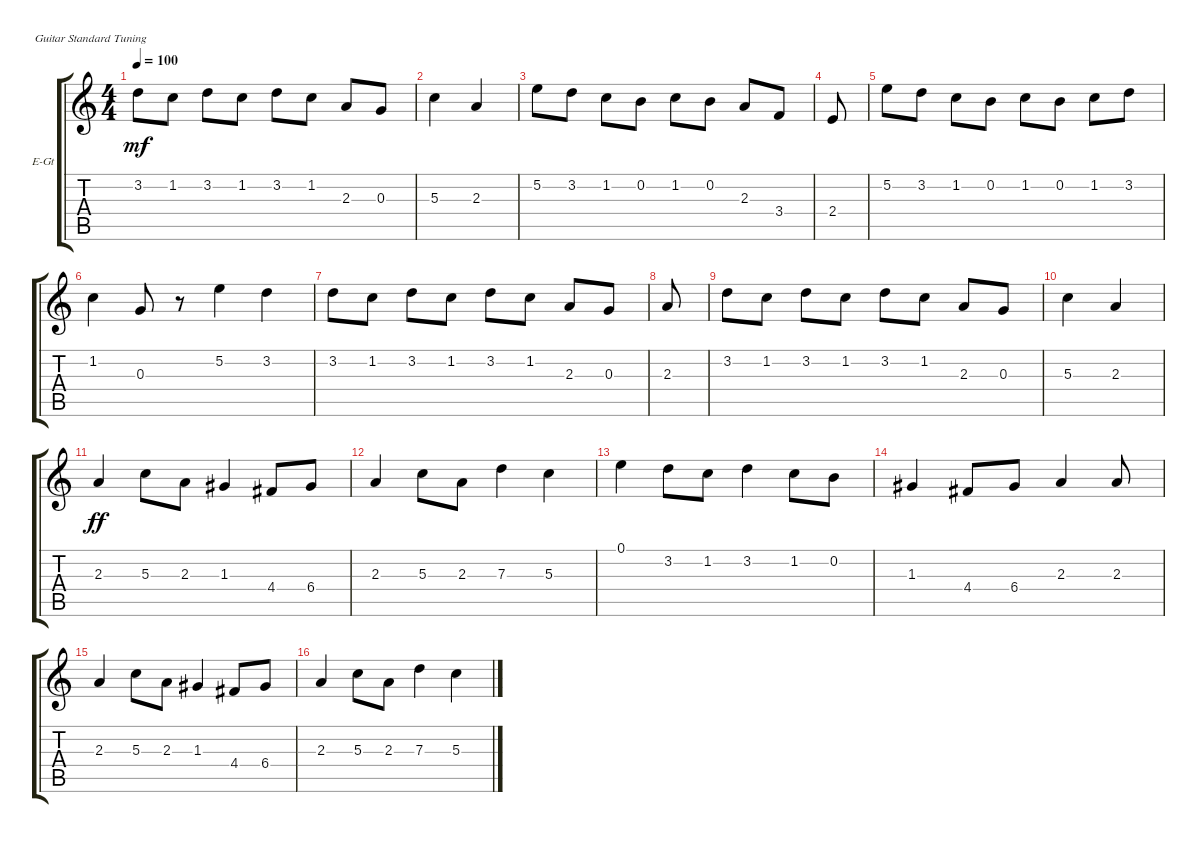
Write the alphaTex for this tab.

\defaultSystemsLayout 4
\bracketExtendMode groupsimilarinstruments
\firstSystemTrackNameOrientation horizontal
\otherSystemsTrackNameOrientation horizontal
\track ("Ляпис Трубецкой - Вокал" "E-Gt") {mute instrument electricguitarclean}
\staff {score tabs}
\tuning (E4 B3 G3 D3 A2 E2)
\ts (4 4)
\tempo 100
\clef g2
\scale
0.333333
\ks c
3.2.8{dy mf} 1.2.8 3.2.8 1.2.8 3.2.8 1.2.8 2.3.8 0.3.8 |
\scale
0.333333 5.3.4 2.3.4 |
\scale
0.333333 5.2.8 3.2.8 1.2.8 0.2.8 1.2.8 0.2.8 2.3.8 3.4.8 |
\scale
0.333333 2.4.8 |
\scale
0.333333 5.2.8 3.2.8 1.2.8 0.2.8 1.2.8 0.2.8 1.2.8 3.2.8 |
\scale
0.333333 1.2.4 0.3.8 r.8 5.2.4 3.2.4 |
\scale
0.333333 3.2.8 1.2.8 3.2.8 1.2.8 3.2.8 1.2.8 2.3.8 0.3.8 |
\scale
0.333333 2.3.8 |
\scale
0.333333 3.2.8 1.2.8 3.2.8 1.2.8 3.2.8 1.2.8 2.3.8 0.3.8 |
\scale
0.333333 5.3.4 2.3.4 |
\scale
0.333333 2.3.4{dy ff} 5.3.8 2.3.8 1.3.4 4.4.8 6.4.8 |
\scale
0.333333 2.3.4 5.3.8 2.3.8 7.3.4 5.3.4 |
\scale
0.333333 0.1.4 3.2.8 1.2.8 3.2.4 1.2.8 0.2.8 |
\scale
0.333333 1.3.4 4.4.8 6.4.8 2.3.4 2.3.8 |
\scale
0.333333 2.3.4 5.3.8 2.3.8 1.3.4 4.4.8 6.4.8 |
\scale
0.333333 2.3.4 5.3.8 2.3.8 7.3.4 5.3.4
